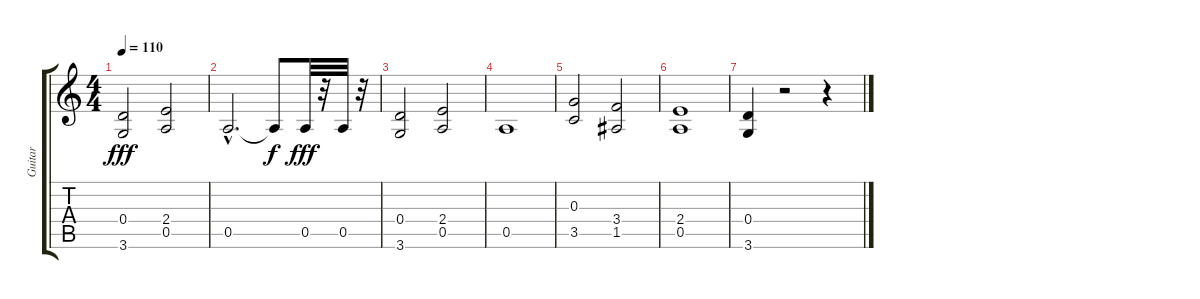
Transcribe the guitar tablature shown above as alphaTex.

\track ("Guitar" "Guitar") {instrument overdrivenguitar}
\staff {score tabs}
\tuning (E4 B3 G3 D3 A2 E2) {hide}
\ts (4 4)
\tempo 110
\clef g2
\ks c
(0.4 3.6).2{dy fff} (2.4 0.5).2 |
0.5{hac}.2{d} 0.5{t}.8{dy f} 0.5.32{dy fff} r.32 0.5.32 r.32 |
(0.4 3.6).2 (2.4 0.5).2 |
0.5.1 |
(0.3 3.5).2 (3.4 1.5).2 |
(2.4 0.5).1 |
(0.4 3.6).4 r.2 r.4
